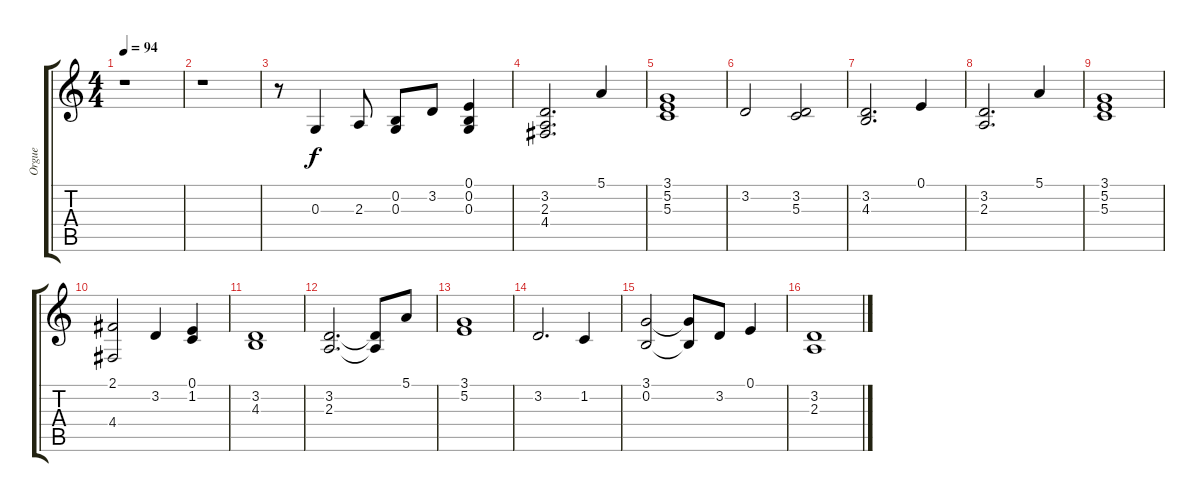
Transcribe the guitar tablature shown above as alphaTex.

\track ("Orgue" "Orgue") {instrument drawbarorgan}
\staff {score tabs}
\tuning (E4 B3 G3 D3 A2 E2) {hide}
\ts (4 4)
\tempo 94
\clef g2
\ks c
r.1{dy f instrument drawbarorgan} |
r.1 |
r.8 0.3.4 2.3.8 (0.2 0.3).8 3.2.8 (0.1 0.2 0.3).4 |
(3.2 2.3 4.4).2{d} 5.1.4 |
(3.1 5.2 5.3).1 |
3.2.2 (3.2 5.3).2 |
(3.2 4.3).2{d} 0.1.4 |
(3.2 2.3).2{d} 5.1.4 |
(3.1 5.2 5.3).1 |
(2.1 4.4).2 3.2.4 (0.1 1.2).4 |
(3.2 4.3).1 |
(3.2 2.3).2{d} (3.2{t} 2.3{t}).8 5.1.8 |
(3.1 5.2).1 |
3.2.2{d} 1.2.4 |
(3.1 0.2).2 (3.1{t} 0.2{t}).8 3.2.8 0.1.4 |
(3.2 2.3).1
